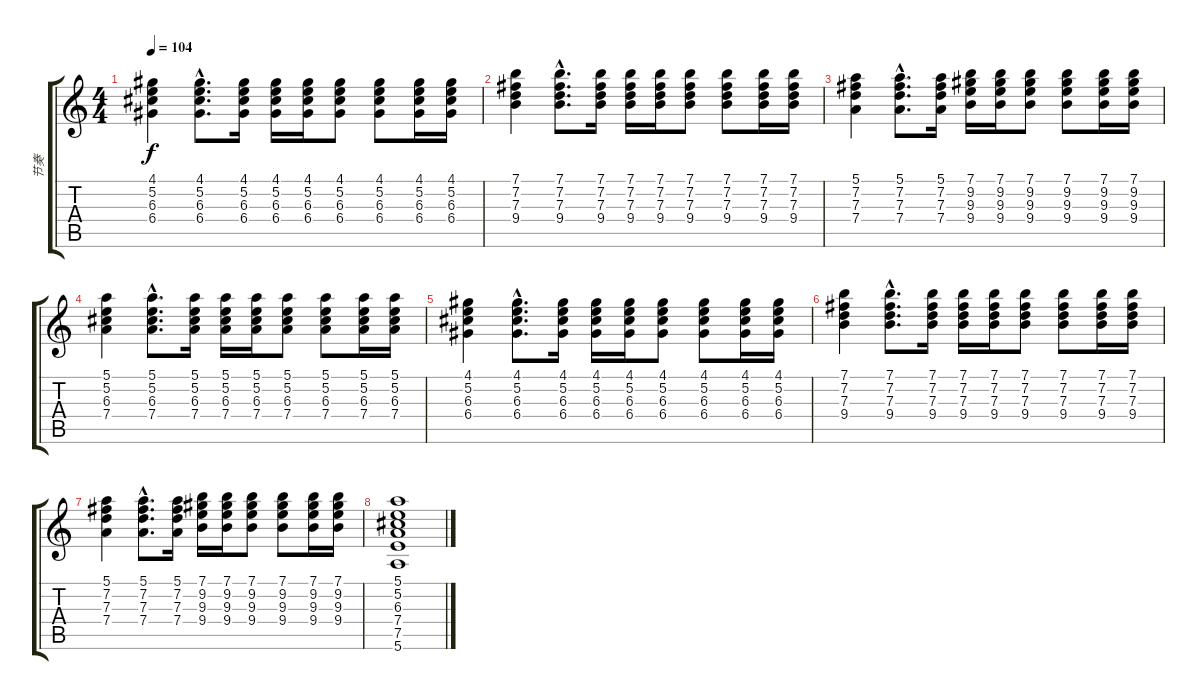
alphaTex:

\track ("节奏" "节奏") {instrument acousticguitarsteel}
\staff {score tabs}
\tuning (E4 B3 G3 D3 A2 E2) {hide}
\ts (4 4)
\tempo 104
\clef g2
\ks c
(4.1 5.2 6.3 6.4).4{dy f} (4.1{hac} 5.2 6.3{hac} 6.4{hac}).8{d} (4.1 5.2 6.3 6.4).16 (4.1 5.2 6.3 6.4).16 (4.1 5.2 6.3 6.4).16 (4.1 5.2 6.3 6.4).8 (4.1 5.2 6.3 6.4).8 (4.1 5.2 6.3 6.4).16 (4.1 5.2 6.3 6.4).16 |
(7.1 7.2 7.3 9.4).4 (7.1{hac} 7.2 7.3{hac} 9.4{hac}).8{d} (7.1 7.2 7.3 9.4).16 (7.1 7.2 7.3 9.4).16 (7.1 7.2 7.3 9.4).16 (7.1 7.2 7.3 9.4).8 (7.1 7.2 7.3 9.4).8 (7.1 7.2 7.3 9.4).16 (7.1 7.2 7.3 9.4).16 |
(5.1 7.2 7.3 7.4).4 (5.1{hac} 7.2 7.3{hac} 7.4{hac}).8{d} (5.1 7.2 7.3 7.4).16 (7.1 9.2 9.3 9.4).16 (7.1 9.2 9.3 9.4).16 (7.1 9.2 9.3 9.4).8 (7.1 9.2 9.3 9.4).8 (7.1 9.2 9.3 9.4).16 (7.1 9.2 9.3 9.4).16 |
(5.1 5.2 6.3 7.4).4 (5.1{hac} 5.2 6.3{hac} 7.4{hac}).8{d} (5.1 5.2 6.3 7.4).16 (5.1 5.2 6.3 7.4).16 (5.1 5.2 6.3 7.4).16 (5.1 5.2 6.3 7.4).8 (5.1 5.2 6.3 7.4).8 (5.1 5.2 6.3 7.4).16 (5.1 5.2 6.3 7.4).16 |
(4.1 5.2 6.3 6.4).4 (4.1{hac} 5.2 6.3{hac} 6.4{hac}).8{d} (4.1 5.2 6.3 6.4).16 (4.1 5.2 6.3 6.4).16 (4.1 5.2 6.3 6.4).16 (4.1 5.2 6.3 6.4).8 (4.1 5.2 6.3 6.4).8 (4.1 5.2 6.3 6.4).16 (4.1 5.2 6.3 6.4).16 |
(7.1 7.2 7.3 9.4).4 (7.1{hac} 7.2 7.3{hac} 9.4{hac}).8{d} (7.1 7.2 7.3 9.4).16 (7.1 7.2 7.3 9.4).16 (7.1 7.2 7.3 9.4).16 (7.1 7.2 7.3 9.4).8 (7.1 7.2 7.3 9.4).8 (7.1 7.2 7.3 9.4).16 (7.1 7.2 7.3 9.4).16 |
(5.1 7.2 7.3 7.4).4 (5.1{hac} 7.2 7.3{hac} 7.4{hac}).8{d} (5.1 7.2 7.3 7.4).16 (7.1 9.2 9.3 9.4).16 (7.1 9.2 9.3 9.4).16 (7.1 9.2 9.3 9.4).8 (7.1 9.2 9.3 9.4).8 (7.1 9.2 9.3 9.4).16 (7.1 9.2 9.3 9.4).16 |
(5.1 5.2 6.3 7.4 7.5 5.6).1
